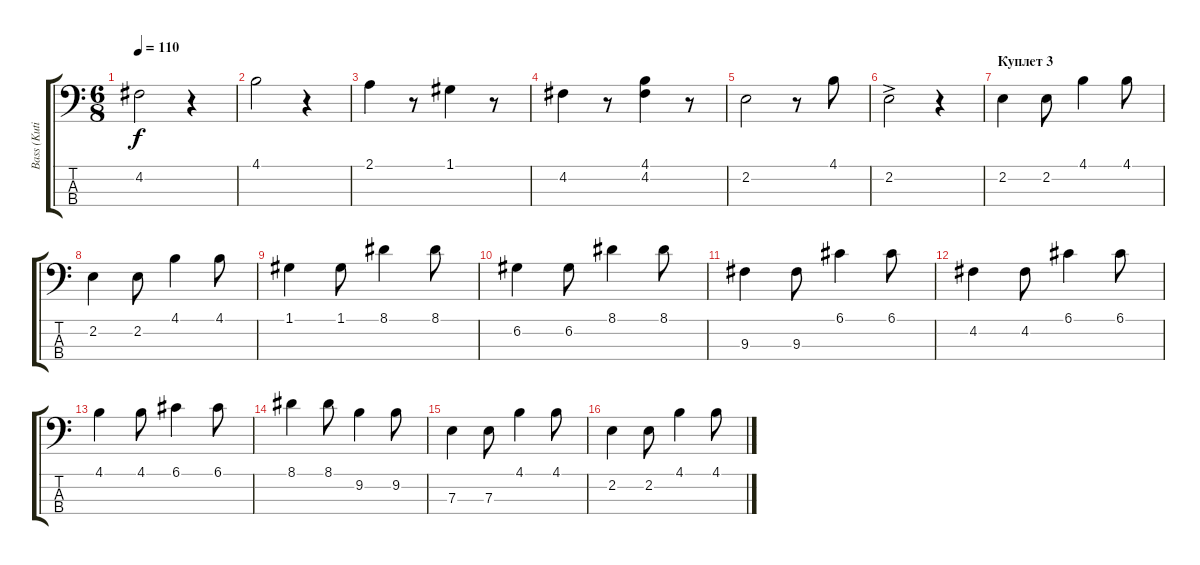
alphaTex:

\track ("Bass (Kutikov)" "Bass (Kuti") {instrument electricbassfinger}
\staff {score tabs}
\tuning (G2 D2 A1 E1) {hide}
\ts (6 8)
\tempo 110
\clef f4
\ks c
4.2.2{dy f} r.4 |
4.1.2 r.4 |
2.1.4 r.8 1.1.4 r.8 |
4.2.4 r.8 (4.1 4.2).4 r.8 |
2.2.2 r.8 4.1.8 |
2.2{ac}.2 r.4 |
\section ("" "Куплет 3")
2.2.4 2.2.8 4.1.4 4.1.8 |
2.2.4 2.2.8 4.1.4 4.1.8 |
1.1.4 1.1.8 8.1.4 8.1.8 |
6.2.4 6.2.8 8.1.4 8.1.8 |
9.3.4 9.3.8 6.1.4 6.1.8 |
4.2.4 4.2.8 6.1.4 6.1.8 |
4.1.4 4.1.8 6.1.4 6.1.8 |
8.1.4 8.1.8 9.2.4 9.2.8 |
7.3.4 7.3.8 4.1.4 4.1.8 |
2.2.4 2.2.8 4.1.4 4.1.8
